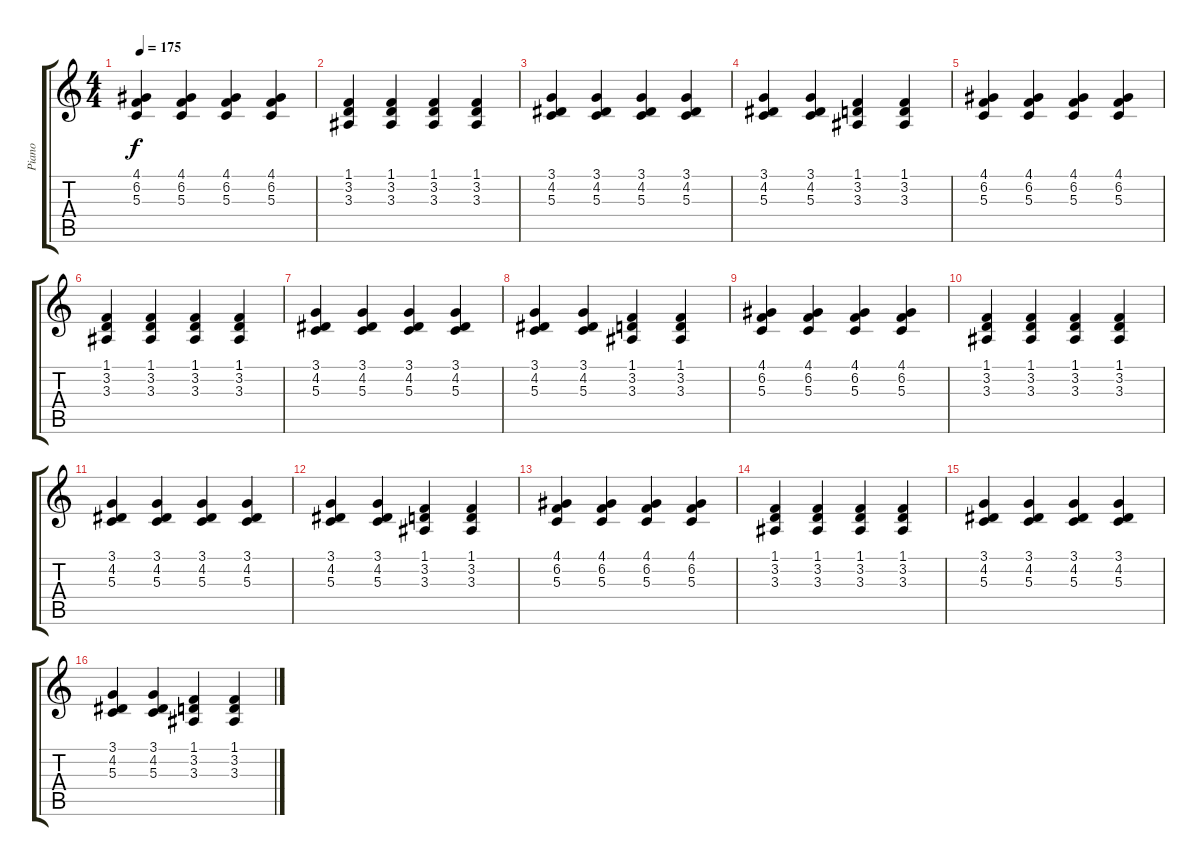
\track ("Piano" "Piano") {instrument acousticgrandpiano}
\staff {score tabs}
\tuning (E4 B3 G3 D3 A2 E2) {hide}
\ts (4 4)
\tempo 175
\clef g2
\ks c
(4.1 6.2 5.3).4{dy f} (4.1 6.2 5.3).4 (4.1 6.2 5.3).4 (4.1 6.2 5.3).4 |
(1.1 3.2 3.3).4 (1.1 3.2 3.3).4 (1.1 3.2 3.3).4 (1.1 3.2 3.3).4 |
(3.1 4.2 5.3).4 (3.1 4.2 5.3).4 (3.1 4.2 5.3).4 (3.1 4.2 5.3).4 |
(3.1 4.2 5.3).4 (3.1 4.2 5.3).4 (1.1 3.2 3.3).4 (1.1 3.2 3.3).4 |
(4.1 6.2 5.3).4 (4.1 6.2 5.3).4 (4.1 6.2 5.3).4 (4.1 6.2 5.3).4 |
(1.1 3.2 3.3).4 (1.1 3.2 3.3).4 (1.1 3.2 3.3).4 (1.1 3.2 3.3).4 |
(3.1 4.2 5.3).4 (3.1 4.2 5.3).4 (3.1 4.2 5.3).4 (3.1 4.2 5.3).4 |
(3.1 4.2 5.3).4 (3.1 4.2 5.3).4 (1.1 3.2 3.3).4 (1.1 3.2 3.3).4 |
(4.1 6.2 5.3).4 (4.1 6.2 5.3).4 (4.1 6.2 5.3).4 (4.1 6.2 5.3).4 |
(1.1 3.2 3.3).4 (1.1 3.2 3.3).4 (1.1 3.2 3.3).4 (1.1 3.2 3.3).4 |
(3.1 4.2 5.3).4 (3.1 4.2 5.3).4 (3.1 4.2 5.3).4 (3.1 4.2 5.3).4 |
(3.1 4.2 5.3).4 (3.1 4.2 5.3).4 (1.1 3.2 3.3).4 (1.1 3.2 3.3).4 |
(4.1 6.2 5.3).4 (4.1 6.2 5.3).4 (4.1 6.2 5.3).4 (4.1 6.2 5.3).4 |
(1.1 3.2 3.3).4 (1.1 3.2 3.3).4 (1.1 3.2 3.3).4 (1.1 3.2 3.3).4 |
(3.1 4.2 5.3).4 (3.1 4.2 5.3).4 (3.1 4.2 5.3).4 (3.1 4.2 5.3).4 |
(3.1 4.2 5.3).4 (3.1 4.2 5.3).4 (1.1 3.2 3.3).4 (1.1 3.2 3.3).4
